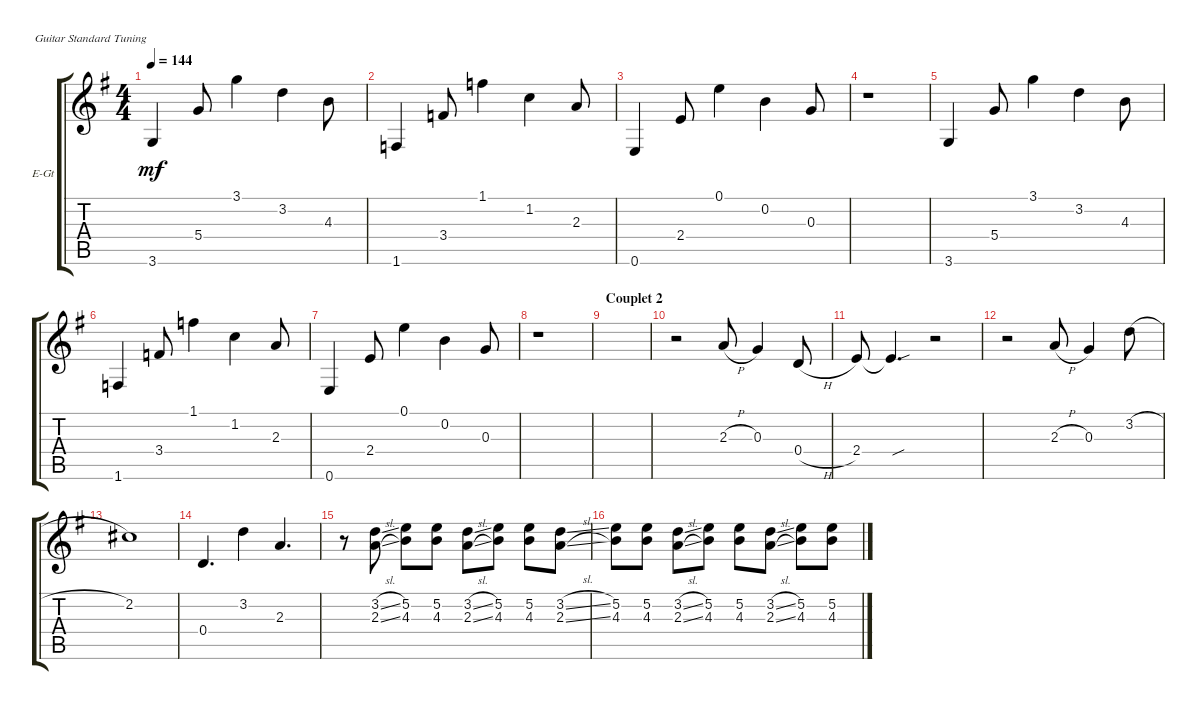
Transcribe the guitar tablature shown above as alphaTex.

\defaultSystemsLayout 4
\bracketExtendMode groupsimilarinstruments
\firstSystemTrackNameOrientation horizontal
\otherSystemsTrackNameOrientation horizontal
\track ("Electric" "E-Gt") {instrument electricguitarclean}
\staff {score tabs}
\tuning (E4 B3 G3 D3 A2 E2)
\ts (4 4)
\tempo 144
\clef g2
\scale
0.333333
\ks eminor
3.6.4{dy mf} 5.4.8 3.1.4 3.2.4 4.3.8 |
\scale
0.333333 1.6.4 3.4.8 1.1.4 1.2.4 2.3.8 |
\scale
0.333333 0.6.4 2.4.8 0.1.4 0.2.4 0.3.8 |
\scale
0.333333 r.1 |
\scale
0.333333 3.6.4 5.4.8 3.1.4 3.2.4 4.3.8 |
\scale
0.333333 1.6.4 3.4.8 1.1.4 1.2.4 2.3.8 |
\scale
0.333333 0.6.4 2.4.8 0.1.4 0.2.4 0.3.8 |
\scale
0.333333 r.1 |
\section ("" "Couplet 2")
\scale
0.333333 |
\scale
0.333333 r.2 2.3{h}.8 0.3.4 0.4{h}.8 |
\scale
0.333333 2.4.8 2.4{sou t}.4{d} r.2 |
\scale
0.333333 r.2 2.3{h}.8 0.3.4 3.2{h}.8 |
\scale
0.333333 2.2.1 |
\scale
0.333333 0.4.4{d} 3.2.4 2.3.4{d} |
\scale
0.333333 r.8 (3.2{sl} 2.3{sl}).8 (5.2 4.3).8 (5.2 4.3).8 (3.2{sl} 2.3{sl}).8 (5.2 4.3).8 (5.2 4.3).8 (3.2{sl} 2.3{sl}).8 |
\scale
0.333333 (5.2 4.3).8 (5.2 4.3).8 (3.2{sl} 2.3{sl}).8 (5.2 4.3).8 (5.2 4.3).8 (3.2{sl} 2.3{sl}).8 (5.2 4.3).8 (5.2 4.3).8
